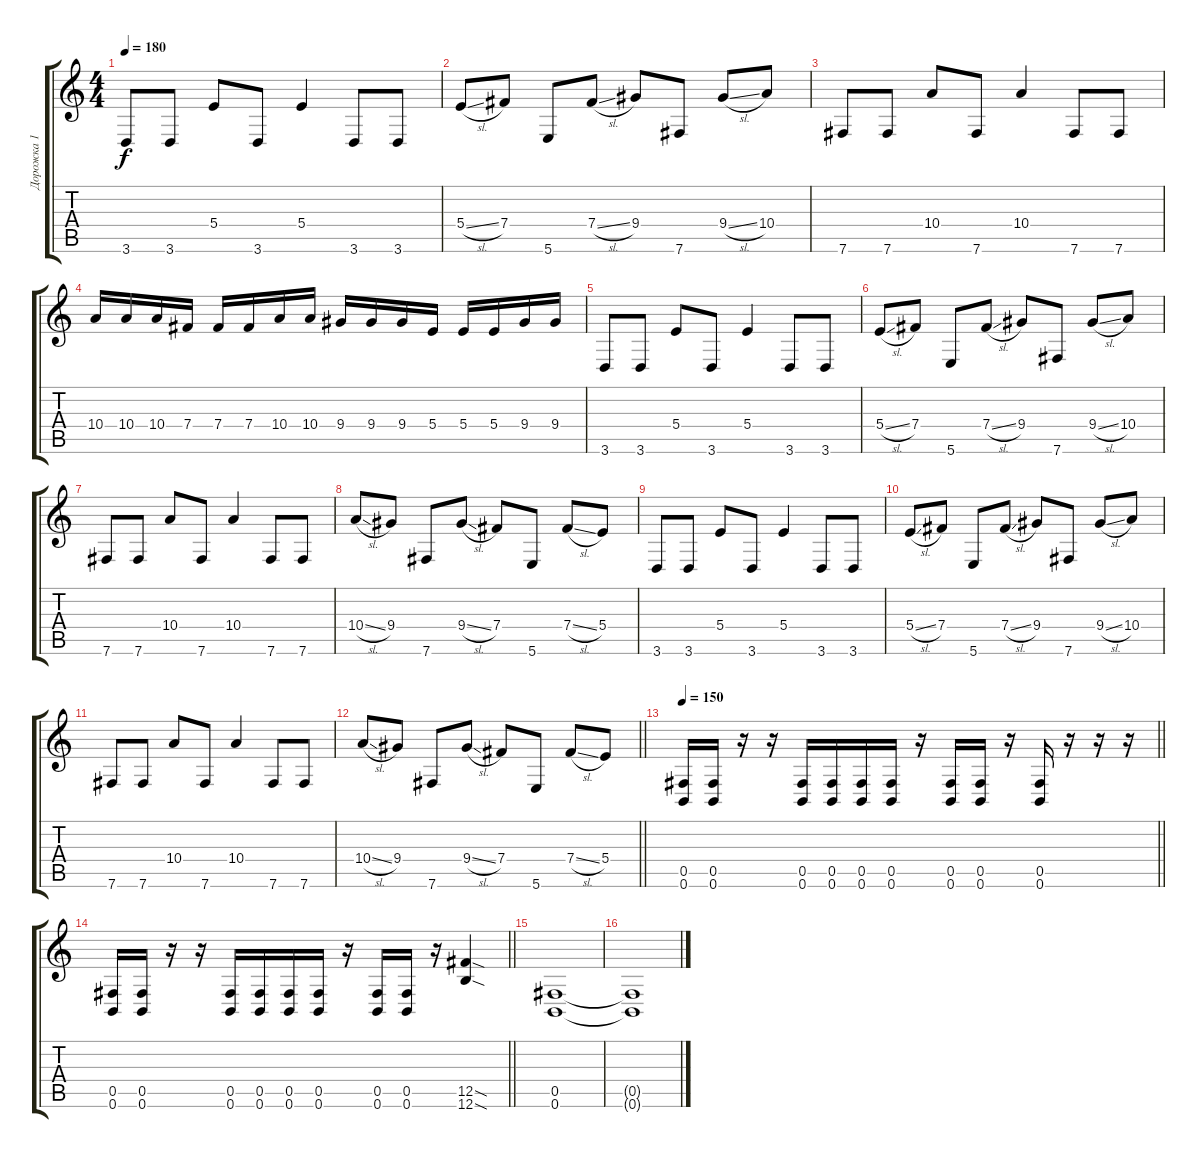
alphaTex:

\track ("Дорожка 1" "Дорожка 1") {instrument distortionguitar}
\staff {score tabs}
\tuning (Db4 Ab3 E3 B2 Gb2 B1) {hide}
\ts (4 4)
\tempo 180
\clef g2
\ks c
3.6.8{dy f} 3.6.8 5.4.8 3.6.8 5.4.4 3.6.8 3.6.8 |
5.4{sl}.8 7.4.8 5.6.8 7.4{sl}.8 9.4.8 7.6.8 9.4{sl}.8 10.4.8 |
7.6.8 7.6.8 10.4.8 7.6.8 10.4.4 7.6.8 7.6.8 |
10.4.16 10.4.16 10.4.16 7.4.16 7.4.16 7.4.16 10.4.16 10.4.16 9.4.16 9.4.16 9.4.16 5.4.16 5.4.16 5.4.16 9.4.16 9.4.16 |
3.6.8 3.6.8 5.4.8 3.6.8 5.4.4 3.6.8 3.6.8 |
5.4{sl}.8 7.4.8 5.6.8 7.4{sl}.8 9.4.8 7.6.8 9.4{sl}.8 10.4.8 |
7.6.8 7.6.8 10.4.8 7.6.8 10.4.4 7.6.8 7.6.8 |
10.4{sl}.8 9.4.8 7.6.8 9.4{sl}.8 7.4.8 5.6.8 7.4{sl}.8 5.4.8 |
3.6.8 3.6.8 5.4.8 3.6.8 5.4.4 3.6.8 3.6.8 |
5.4{sl}.8 7.4.8 5.6.8 7.4{sl}.8 9.4.8 7.6.8 9.4{sl}.8 10.4.8 |
7.6.8 7.6.8 10.4.8 7.6.8 10.4.4 7.6.8 7.6.8 |
\barLineRight lightlight
10.4{sl}.8 9.4.8 7.6.8 9.4{sl}.8 7.4.8 5.6.8 7.4{sl}.8 5.4.8 |
\tempo 150
\barLineRight lightlight
(0.5 0.6).16 (0.5 0.6).16 r.16 r.16 (0.5 0.6).16 (0.5 0.6).16 (0.5 0.6).16 (0.5 0.6).16 r.16 (0.5 0.6).16 (0.5 0.6).16 r.16 (0.5 0.6).16 r.16 r.16 r.16 |
\barLineRight lightlight
(0.5 0.6).16 (0.5 0.6).16 r.16 r.16 (0.5 0.6).16 (0.5 0.6).16 (0.5 0.6).16 (0.5 0.6).16 r.16 (0.5 0.6).16 (0.5 0.6).16 r.16 (12.5{sod} 12.6{sod}).4 |
(0.5 0.6).1{volume 2} |
(0.5{t} 0.6{t}).1
